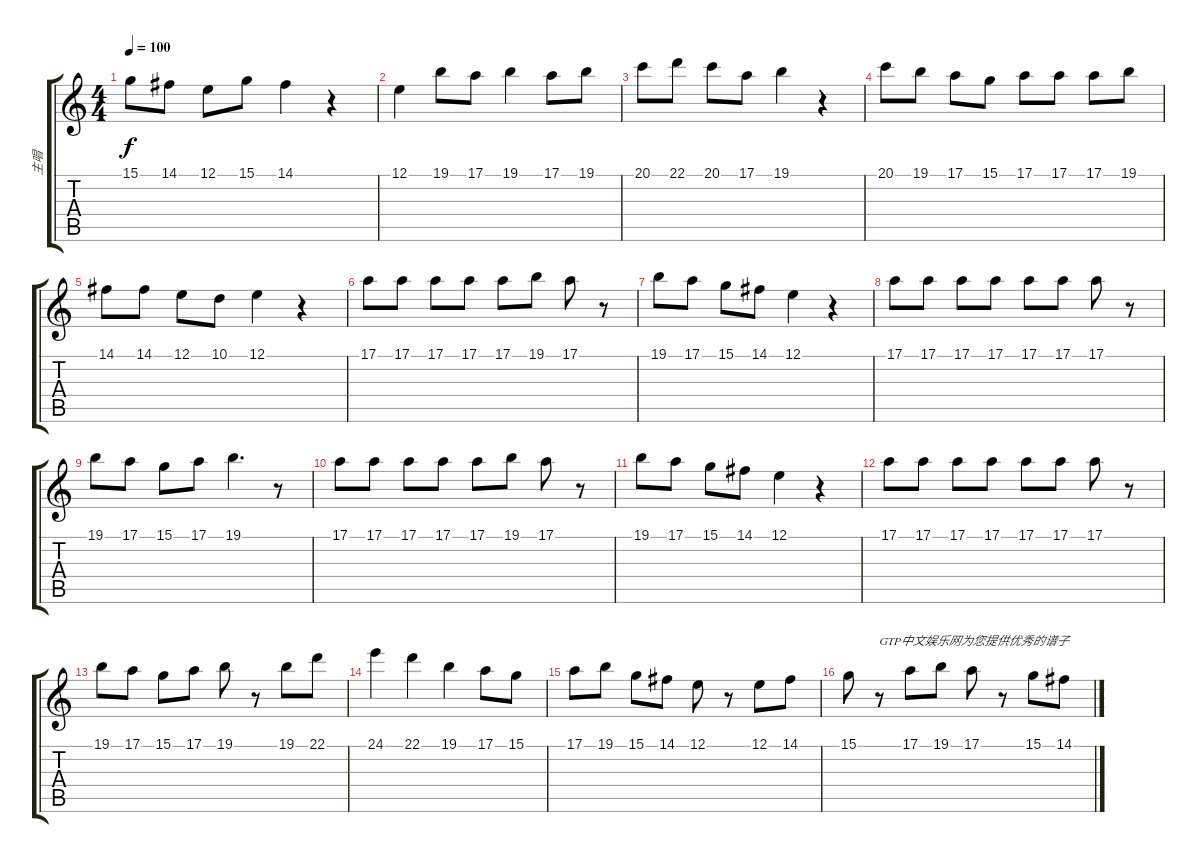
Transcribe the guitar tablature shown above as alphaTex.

\track ("主唱" "主唱") {instrument whistle}
\staff {score tabs}
\tuning (E4 B3 G3 D3 A2 E2) {hide}
\ts (4 4)
\tempo 100
\clef g2
\ks c
15.1.8{dy f} 14.1.8 12.1.8 15.1.8 14.1.4 r.4 |
12.1.4 19.1.8 17.1.8 19.1.4 17.1.8 19.1.8 |
20.1.8 22.1.8 20.1.8 17.1.8 19.1.4 r.4 |
20.1.8 19.1.8 17.1.8 15.1.8 17.1.8 17.1.8 17.1.8 19.1.8 |
14.1.8 14.1.8 12.1.8 10.1.8 12.1.4 r.4 |
17.1.8 17.1.8 17.1.8 17.1.8 17.1.8 19.1.8 17.1.8 r.8 |
19.1.8 17.1.8 15.1.8 14.1.8 12.1.4 r.4 |
17.1.8 17.1.8 17.1.8 17.1.8 17.1.8 17.1.8 17.1.8 r.8 |
19.1.8 17.1.8 15.1.8 17.1.8 19.1.4{d} r.8 |
17.1.8 17.1.8 17.1.8 17.1.8 17.1.8 19.1.8 17.1.8 r.8 |
19.1.8 17.1.8 15.1.8 14.1.8 12.1.4 r.4 |
17.1.8 17.1.8 17.1.8 17.1.8 17.1.8 17.1.8 17.1.8 r.8 |
19.1.8 17.1.8 15.1.8 17.1.8 19.1.8 r.8 19.1.8 22.1.8 |
24.1.4 22.1.4 19.1.4 17.1.8 15.1.8 |
17.1.8 19.1.8 15.1.8 14.1.8 12.1.8 r.8 12.1.8 14.1.8 |
15.1.8 r.8{txt "GTP中文娱乐网为您提供优秀的谱子"} 17.1.8 19.1.8 17.1.8 r.8 15.1.8 14.1.8
